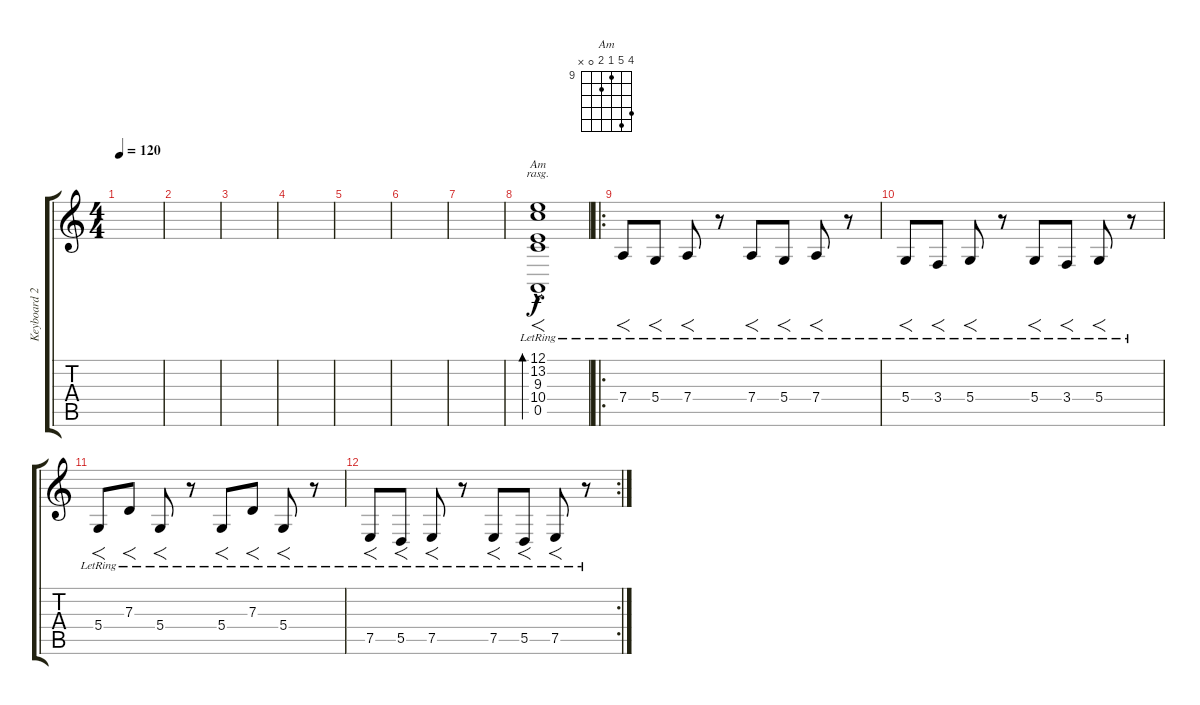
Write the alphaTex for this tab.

\track ("Keyboard 2{Mahir}" "Keyboard 2") {instrument stringensemble2}
\staff {score tabs}
\tuning (E4 B3 G3 D3 A2 E2) {hide}
\chord ("Am" 12 13 9 10 0 x) {firstfret 9}
\ts (4 4)
\tempo 120
\clef g2
\ks c
|
|
|
|
|
|
|
(12.1{hac lr} 13.2{hac lr} 9.3{hac lr} 10.4{hac lr} 0.5{hac lr}).1{f bd 30 ch "Am" rasg ii} |
\ro
7.4{lr}.8{f} 5.4{lr}.8{f} 7.4{lr}.8{f} r.8 7.4{lr}.8{f} 5.4{lr}.8{f} 7.4{lr}.8{f} r.8 |
5.4{lr}.8{f} 3.4{lr}.8{f} 5.4{lr}.8{f} r.8 5.4{lr}.8{f} 3.4{lr}.8{f} 5.4{lr}.8{f} r.8 |
5.4{lr}.8{f} 7.3{lr}.8{f} 5.4{lr}.8{f} r.8 5.4{lr}.8{f} 7.3{lr}.8{f} 5.4{lr}.8{f} r.8 |
\rc 2
7.5{lr}.8{f} 5.5{lr}.8{f} 7.5{lr}.8{f} r.8 7.5{lr}.8{f} 5.5{lr}.8{f} 7.5{lr}.8{f} r.8
